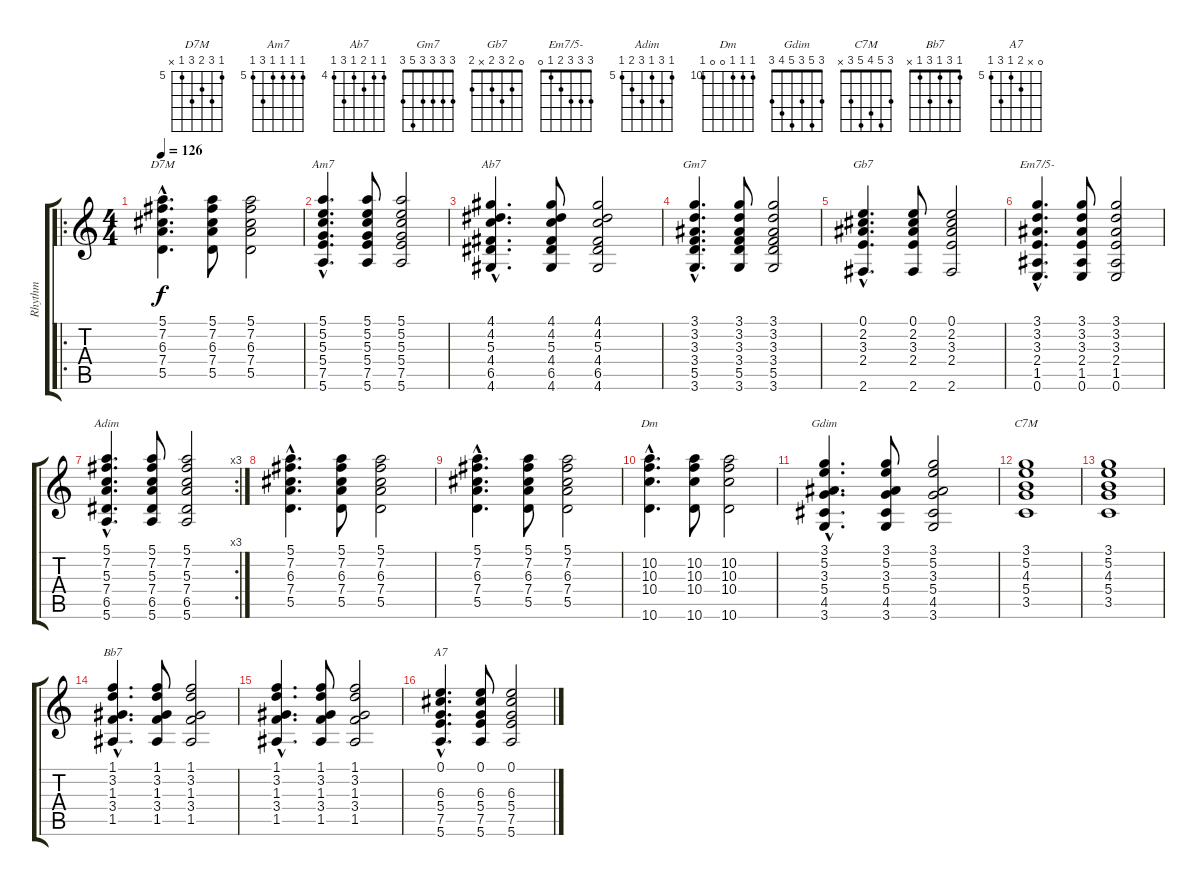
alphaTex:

\track ("Rhythm" "Rhythm") {instrument electricguitarjazz}
\staff {score tabs}
\tuning (E4 B3 G3 D3 A2 E2) {hide}
\chord ("D7M" 5 7 6 7 5 x) {firstfret 5}
\chord ("Am7" 5 5 5 5 7 5) {firstfret 5}
\chord ("Ab7" 4 4 5 4 6 4) {firstfret 4}
\chord ("Gm7" 3 3 3 3 5 3)
\chord ("Gb7" 0 2 3 2 x 2)
\chord ("Em7/5-" 3 3 3 2 1 0)
\chord ("Adim" 5 7 5 7 6 5) {firstfret 5}
\chord ("Dm" 10 10 10 0 0 10) {firstfret 10}
\chord ("Gdim" 3 5 3 5 4 3)
\chord ("C7M" 3 5 4 5 3 x)
\chord ("Bb7" 1 3 1 3 1 x)
\chord ("A7" 0 x 6 5 7 5) {firstfret 5}
\ro
\ts (4 4)
\tempo 126
\clef g2
\ks c
(5.1{hac} 7.2{hac} 6.3{hac} 7.4{hac} 5.5{hac}).4{d ch "D7M" dy f instrument electricguitarjazz} (5.1 7.2 6.3 7.4 5.5).8 (5.1 7.2 6.3 7.4 5.5).2 |
(5.1{hac} 5.2{hac} 5.3{hac} 5.4{hac} 7.5{hac} 5.6{hac}).4{d ch "Am7"} (5.1 5.2 5.3 5.4 7.5 5.6).8 (5.1 5.2 5.3 5.4 7.5 5.6).2 |
(4.1{hac} 4.2{hac} 5.3{hac} 4.4{hac} 6.5{hac} 4.6{hac}).4{d ch "Ab7"} (4.1 4.2 5.3 4.4 6.5 4.6).8 (4.1 4.2 5.3 4.4 6.5 4.6).2 |
(3.1{hac} 3.2{hac} 3.3{hac} 3.4{hac} 5.5{hac} 3.6{hac}).4{d ch "Gm7"} (3.1 3.2 3.3 3.4 5.5 3.6).8 (3.1 3.2 3.3 3.4 5.5 3.6).2 |
(0.1{hac} 2.2{hac} 3.3{hac} 2.4{hac} 2.6{hac}).4{d ch "Gb7"} (0.1 2.2 3.3 2.4 2.6).8 (0.1 2.2 3.3 2.4 2.6).2 |
(3.1{hac} 3.2{hac} 3.3{hac} 2.4{hac} 1.5{hac} 0.6{hac}).4{d ch "Em7/5-"} (3.1 3.2 3.3 2.4 1.5 0.6).8 (3.1 3.2 3.3 2.4 1.5 0.6).2 |
\rc 3
(5.1{hac} 7.2{hac} 5.3{hac} 7.4{hac} 6.5{hac} 5.6{hac}).4{d ch "Adim"} (5.1 7.2 5.3 7.4 6.5 5.6).8 (5.1 7.2 5.3 7.4 6.5 5.6).2 |
(5.1{hac} 7.2{hac} 6.3{hac} 7.4{hac} 5.5{hac}).4{d} (5.1 7.2 6.3 7.4 5.5).8 (5.1 7.2 6.3 7.4 5.5).2 |
(5.1{hac} 7.2{hac} 6.3{hac} 7.4{hac} 5.5{hac}).4{d} (5.1 7.2 6.3 7.4 5.5).8 (5.1 7.2 6.3 7.4 5.5).2 |
(10.2{hac} 10.3{hac} 10.4{hac} 10.6{hac}).4{d ch "Dm"} (10.2 10.3 10.4 10.6).8 (10.2 10.3 10.4 10.6).2 |
(3.1{hac} 5.2{hac} 3.3{hac} 5.4{hac} 4.5{hac} 3.6{hac}).4{d ch "Gdim"} (3.1 5.2 3.3 5.4 4.5 3.6).8 (3.1 5.2 3.3 5.4 4.5 3.6).2 |
(3.1 5.2 4.3 5.4 3.5).1{ch "C7M"} |
(3.1 5.2 4.3 5.4 3.5).1 |
(1.1{hac} 3.2{hac} 1.3{hac} 3.4{hac} 1.5{hac}).4{d ch "Bb7"} (1.1 3.2 1.3 3.4 1.5).8 (1.1 3.2 1.3 3.4 1.5).2 |
(1.1{hac} 3.2{hac} 1.3{hac} 3.4{hac} 1.5{hac}).4{d} (1.1 3.2 1.3 3.4 1.5).8 (1.1 3.2 1.3 3.4 1.5).2 |
(0.1{hac} 6.3{hac} 5.4{hac} 7.5{hac} 5.6{hac}).4{d ch "A7"} (0.1 6.3 5.4 7.5 5.6).8 (0.1 6.3 5.4 7.5 5.6).2
